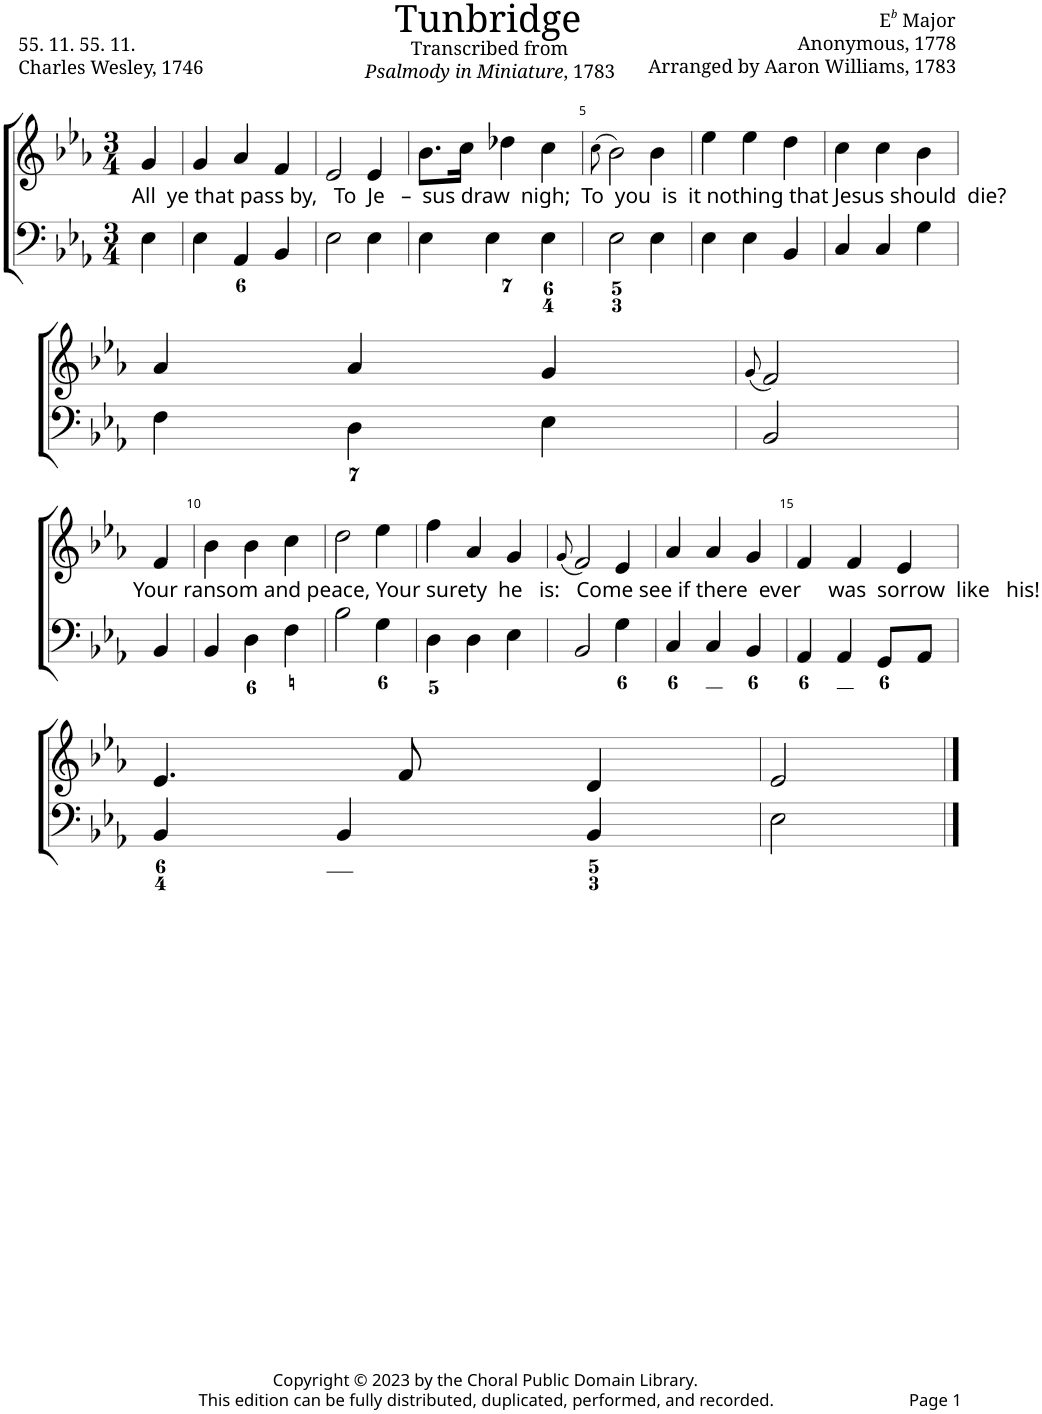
**kern	**kern
*part2	*part1
*staff2	*staff1
*I"Bass	*I"Voice
*clefF4	*clefG2
*k[b-e-a-]	*k[b-e-a-]
*M3/4	*M3/4
=1	=1
!	!LO:TX:b:t=All  ye that pass by,   To  Je   –  sus draw  nigh;  To  you  is  it nothing that Jesus should  die?
4E-\	4g/
=2	=2
4E-\	4g/
4AA-/	4a-/
4BB-/	4f/
=3	=3
2E-\	2e-/
4E-\	4e-/
=4	=4
4E-\	8.b-\L
.	16cc\Jk
4E-\	4dd-X\
4E-\	4cc\
=5	=5
.	(8qcc\
2E-\	2b-\)
4E-\	4b-\
=6	=6
4E-\	4ee-\
4E-\	4ee-\
4BB-/	4dd\
=7	=7
4C/	4cc\
4C/	4cc\
4G\	4b-\
!!LO:LB:g=z
=8	=8
4F\	4a-/
4D\	4a-/
4E-\	4g/
=9	=9
.	(8qg/
2BB-/	2f/)
!!LO:LB:g=z
=9	=9
!	!LO:TX:b:t=Your ransom and peace, Your surety  he   is&colon;   Come see if there  ever     was  sorrow  like   his!
4BB-/	4f/
=10	=10
4BB-/	4b-\
4D\	4b-\
4F\	4cc\
=11	=11
2B-\	2dd\
4G\	4ee-\
=12	=12
4D\	4ff\
4D\	4a-/
4E-\	4g/
=13	=13
.	(8qg/
2BB-/	2f/)
4G\	4e-/
=14	=14
4C/	4a-/
4C/	4a-/
4BB-/	4g/
=15	=15
4AA-/	4f/
4AA-/	4f/
8GG/L	4e-/
8AA-/J	.
!!LO:LB:g=z
=16	=16
4BB-/	4.e-/
4BB-/	.
.	8f/
4BB-/	4d/
=17	=17
2E-\	2e-/
==	==
*-	*-
